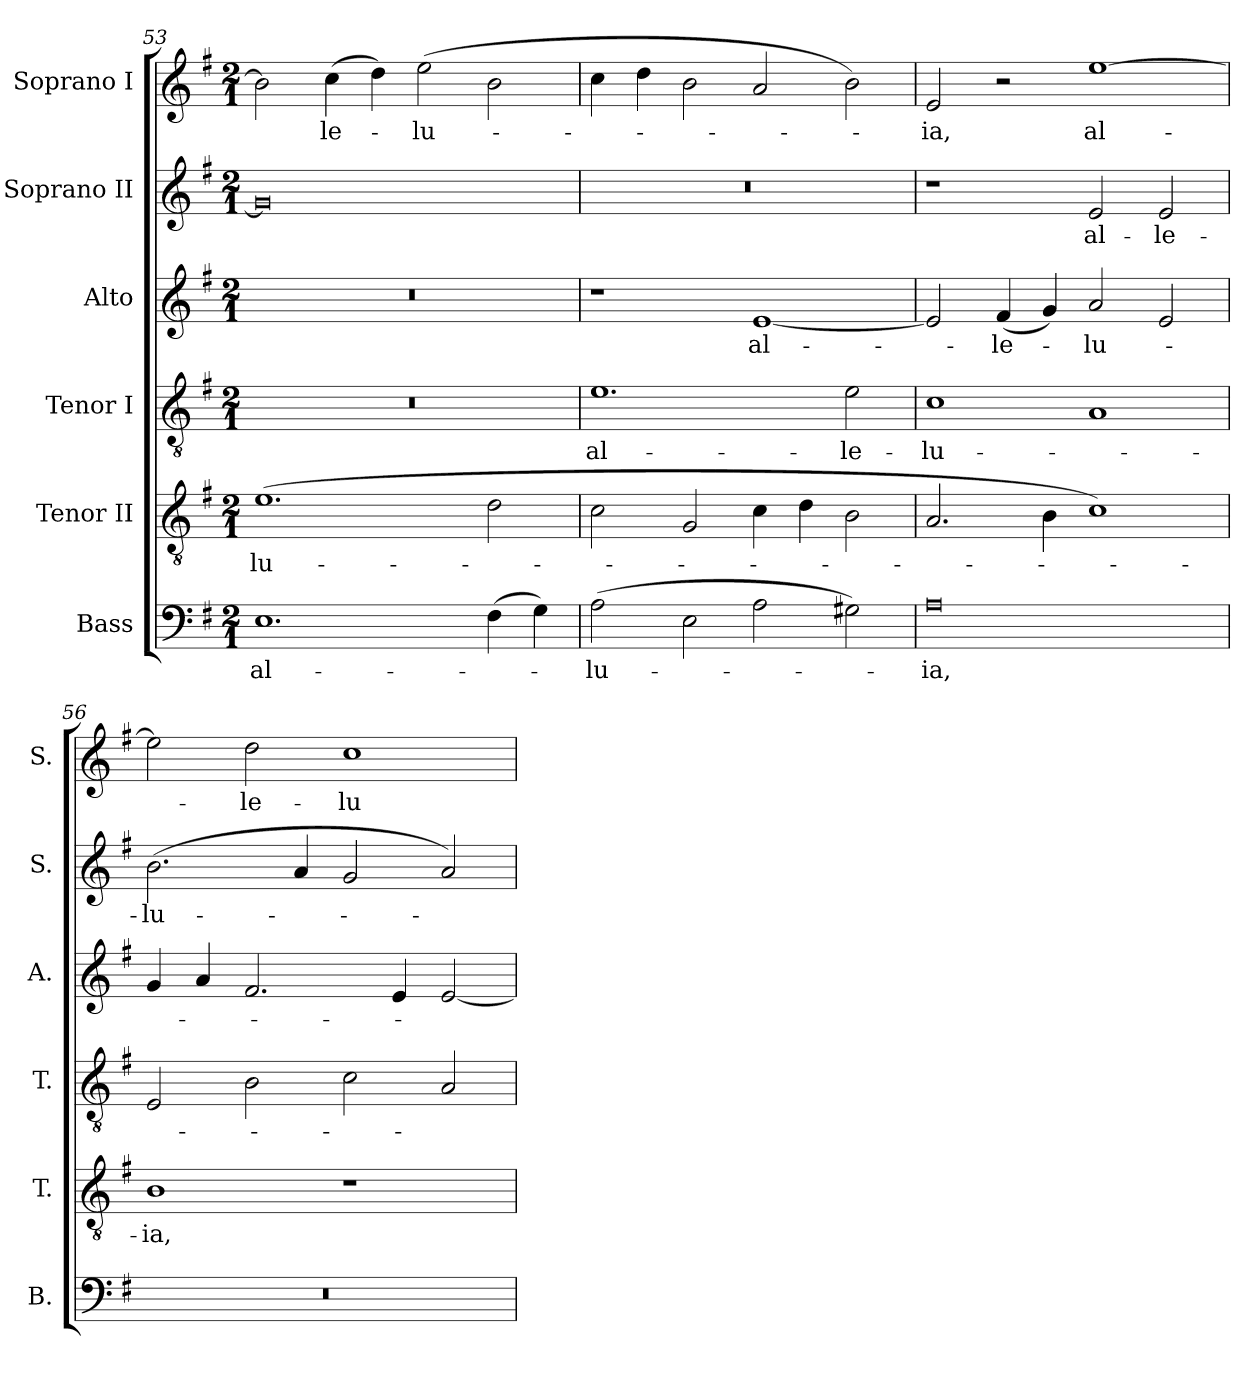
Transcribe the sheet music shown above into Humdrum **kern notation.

**kern	**text	**kern	**text	**kern	**text	**kern	**text	**kern	**text	**kern	**text
*part6	*part6	*part5	*part5	*part4	*part4	*part3	*part3	*part2	*part2	*part1	*part1
*staff6	*staff6	*staff5	*staff5	*staff4	*staff4	*staff3	*staff3	*staff2	*staff2	*staff1	*staff1
*I"Bass	*	*I"Tenor II	*	*I"Tenor I	*	*I"Alto	*	*I"Soprano II	*	*I"Soprano I	*
*I'B.	*	*I'T.	*	*I'T.	*	*I'A.	*	*I'S.	*	*I'S.	*
*clefF4	*	*clefGv2	*	*clefGv2	*	*clefG2	*	*clefG2	*	*clefG2	*
*	*	*ITrd7c12	*	*ITrd7c12	*	*	*	*	*	*	*
*k[f#]	*	*k[f#]	*	*k[f#]	*	*k[f#]	*	*k[f#]	*	*k[f#]	*
*G:	*	*G:	*	*G:	*	*G:	*	*G:	*	*G:	*
*M2/1	*	*M2/1	*	*M2/1	*	*M2/1	*	*M2/1	*	*M2/1	*
=53	=53	=53	=53	=53	=53	=53	=53	=53	=53	=53	=53
!	!LO:LY:b:color=#000000	!	!	!	!	!	!	!	!	!	!
!	!	!	!LO:LY:b:color=#000000	!LO:N:vis=1	!	!LO:N:vis=1	!	!	!	!	!
1.Ei	al-	(1.Ei	-lu-	0r	.	0r	.	0gi]	.	2bi\]	.
!	!	!	!	!	!	!	!	!	!	!	!LO:LY:b:color=#000000
.	.	.	.	.	.	.	.	.	.	(4cci\	-le-
.	.	.	.	.	.	.	.	.	.	4ddi\)	.
!	!	!	!	!	!	!	!	!	!	!	!LO:LY:b:color=#000000
.	.	.	.	.	.	.	.	.	.	(2eei\	-lu-
(4F#i\	.	2Di\	.	.	.	.	.	.	.	2bi\	.
4Gi\)	.	.	.	.	.	.	.	.	.	.	.
=54	=54	=54	=54	=54	=54	=54	=54	=54	=54	=54	=54
!	!LO:LY:b:color=#000000	!	!	!	!	!	!	!	!	!	!
!	!	!	!	!	!LO:LY:b:color=#000000	!	!	!LO:N:vis=1	!	!	!
(2Ai\	-lu-	2Ci\	.	1.Ei	al-	1r	.	0r	.	4cci\	.
.	.	.	.	.	.	.	.	.	.	4ddi\	.
2Ei\	.	2GGi/	.	.	.	.	.	.	.	2bi\	.
!	!	!	!	!	!	!	!LO:LY:b:color=#000000	!	!	!	!
2Ai\	.	4Ci\	.	.	.	[<1ei	al-	.	.	2ai/	.
.	.	4Di\	.	.	.	.	.	.	.	.	.
!	!	!	!	!	!LO:LY:b:color=#000000	!	!	!	!	!	!
2G#Xi\)	.	2BBi\	.	2Ei\	-le-	.	.	.	.	2bi\)	.
!!LO:PB:g=z
=55	=55	=55	=55	=55	=55	=55	=55	=55	=55	=55	=55
!	!LO:LY:b:color=#000000	!	!	!	!	!	!	!	!	!	!
!	!	!	!	!	!LO:LY:b:color=#000000	!	!	!	!	!	!
!	!	!	!	!	!	!	!	!	!	!	!LO:LY:b:color=#000000
0Ai	-ia,	2.AAi/	.	1Ci	-lu-	2ei/]	.	1r	.	2ei/	-ia,
!	!	!	!	!	!	!	!LO:LY:b:color=#000000	!	!	!	!
.	.	.	.	.	.	(4f#i/	-le-	.	.	2r	.
.	.	4BBi\	.	.	.	4gi/)	.	.	.	.	.
!	!	!	!	!	!	!	!LO:LY:b:color=#000000	!	!	!	!
!	!	!	!	!	!	!	!	!	!LO:LY:b:color=#000000	!	!
!	!	!	!	!	!	!	!	!	!	!	!LO:LY:b:color=#000000
.	.	1Ci)	.	1AAi	.	2ai/	-lu-	2ei/	al-	[>1eei	al-
!	!	!	!	!	!	!	!	!	!LO:LY:b:color=#000000	!	!
.	.	.	.	.	.	2ei/	.	2ei/	-le-	.	.
=56	=56	=56	=56	=56	=56	=56	=56	=56	=56	=56	=56
!LO:N:vis=1	!	!	!	!	!	!	!	!	!	!	!
!	!	!	!LO:LY:b:color=#000000	!	!	!	!	!	!	!	!
!	!	!	!	!	!	!	!	!	!LO:LY:b:color=#000000	!	!
0r	.	1BBi	-ia,	2EEi/	.	4gi/	.	(2.bi\	-lu-	2eei\]	.
.	.	.	.	.	.	4ai/	.	.	.	.	.
!	!	!	!	!	!	!	!	!	!	!	!LO:LY:b:color=#000000
.	.	.	.	2BBi\	.	2.f#i/	.	.	.	2ddi\	-le-
.	.	.	.	.	.	.	.	4ai/	.	.	.
!	!	!	!	!	!	!	!	!	!	!	!LO:LY:b:color=#000000
.	.	1r	.	2Ci\	.	.	.	2gi/	.	1cci	-lu-
.	.	.	.	.	.	4ei/	.	.	.	.	.
.	.	.	.	2AAi/	.	[<2ei/	.	2ai/)	.	.	.
=	=	=	=	=	=	=	=	=	=	=	=
*-	*-	*-	*-	*-	*-	*-	*-	*-	*-	*-	*-
